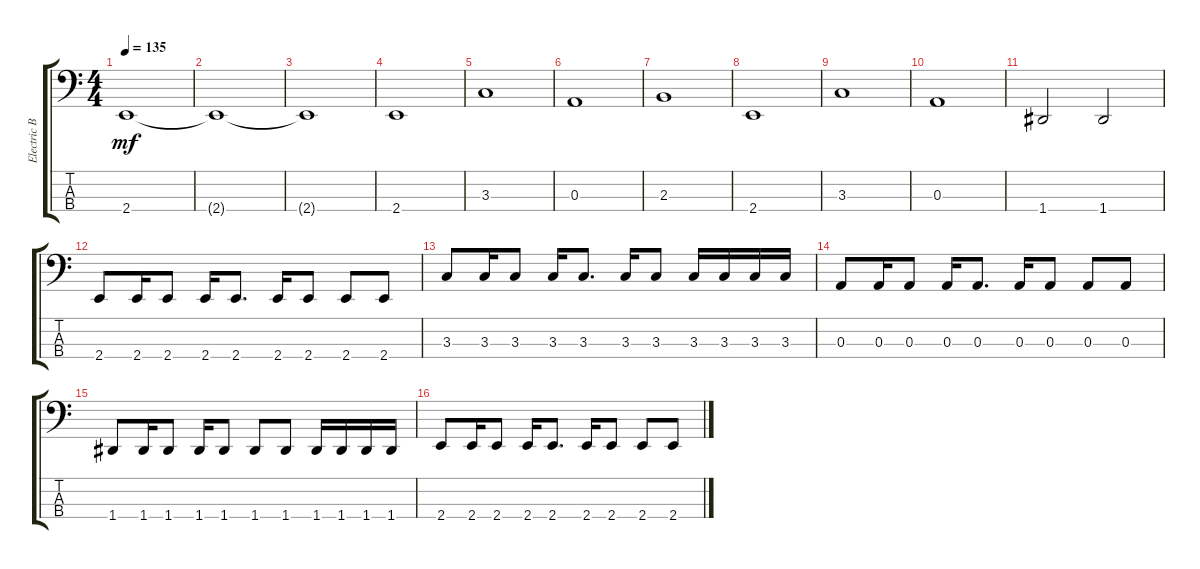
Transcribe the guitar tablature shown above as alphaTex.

\track ("Electric Bass" "Electric B") {instrument electricbassfinger}
\staff {score tabs}
\tuning (G2 D2 A1 D1) {hide}
\ts (4 4)
\tempo 135
\clef f4
\ks c
2.4{t}.1{dy mf} |
2.4{t}.1 |
2.4{t}.1 |
2.4.1 |
3.3.1 |
0.3.1 |
2.3.1 |
2.4.1 |
3.3.1 |
0.3.1 |
1.4.2 1.4.2 |
2.4.8 2.4.16 2.4.8 2.4.16 2.4.8{d} 2.4.16 2.4.8 2.4.8 2.4.8 |
3.3.8 3.3.16 3.3.8 3.3.16 3.3.8{d} 3.3.16 3.3.8 3.3.16 3.3.16 3.3.16 3.3.16 |
0.3.8 0.3.16 0.3.8 0.3.16 0.3.8{d} 0.3.16 0.3.8 0.3.8 0.3.8 |
1.4.8 1.4.16 1.4.8 1.4.16 1.4.8 1.4.8 1.4.8 1.4.16 1.4.16 1.4.16 1.4.16 |
2.4.8 2.4.16 2.4.8 2.4.16 2.4.8{d} 2.4.16 2.4.8 2.4.8 2.4.8
